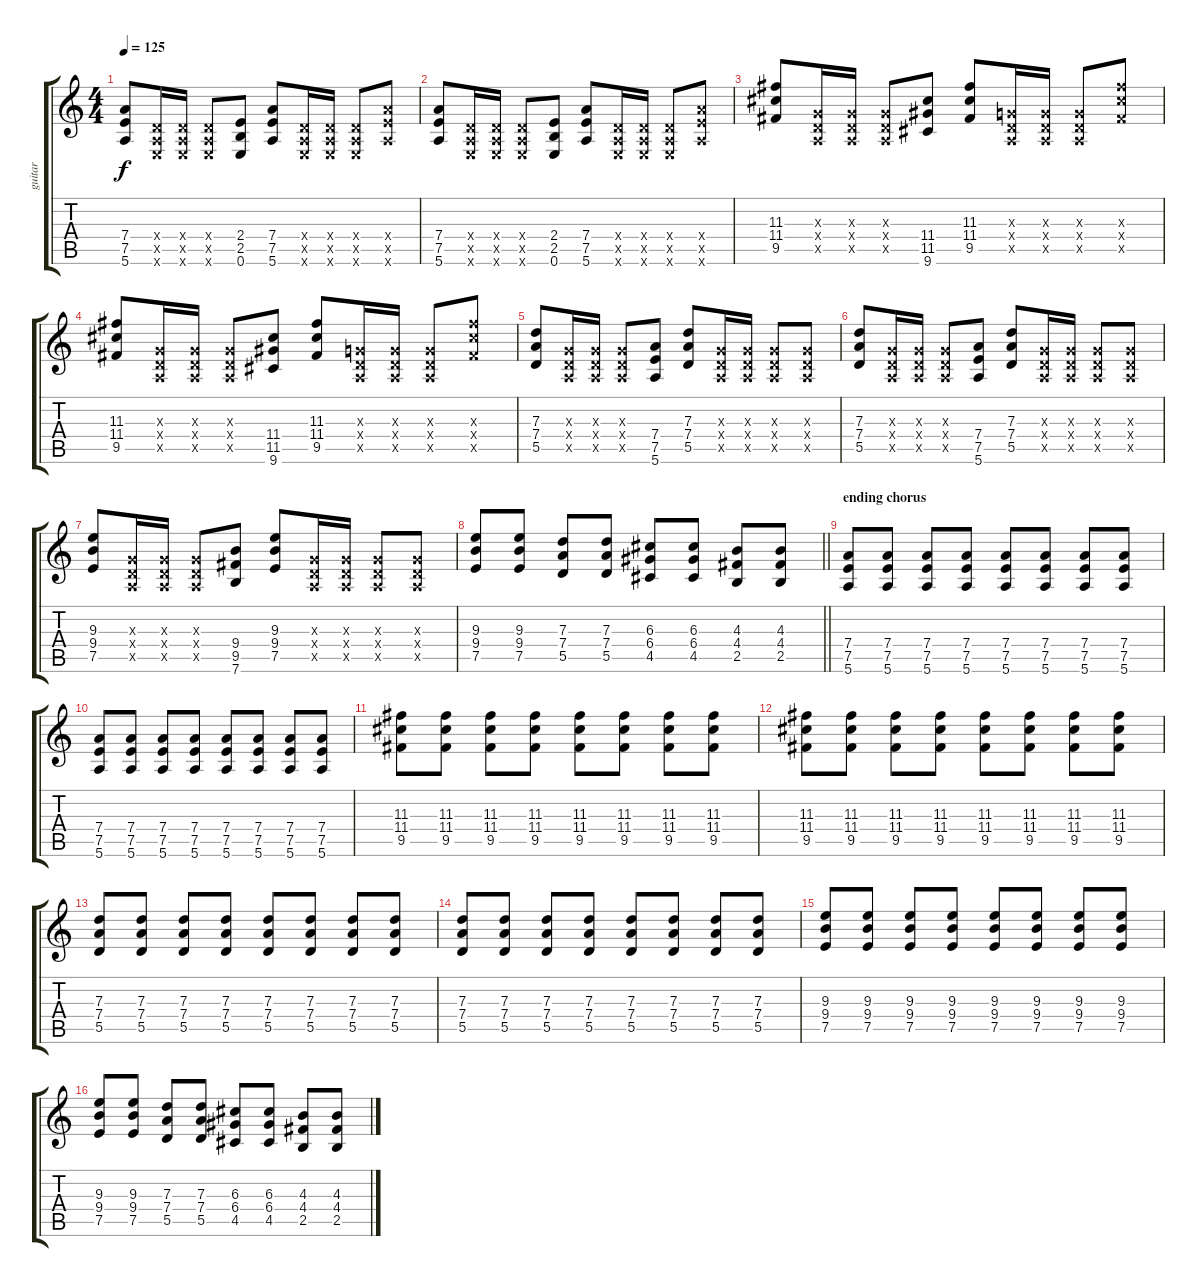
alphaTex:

\track ("guitar" "guitar") {instrument distortionguitar}
\staff {score tabs}
\tuning (E4 B3 G3 D3 A2 E2) {hide}
\ts (4 4)
\tempo 125
\clef g2
\ks c
(7.4 7.5 5.6).8{dy f} (0.4{x} 0.5{x} 0.6{x}).16 (0.4{x} 0.5{x} 0.6{x}).16 (0.4{x} 0.5{x} 0.6{x}).8 (2.4 2.5 0.6).8 (7.4 7.5 5.6).8 (0.4{x} 0.5{x} 0.6{x}).16 (0.4{x} 0.5{x} 0.6{x}).16 (0.4{x} 0.5{x} 0.6{x}).8 (7.4{x} 7.5{x} 5.6{x}).8 |
(7.4 7.5 5.6).8 (0.4{x} 0.5{x} 0.6{x}).16 (0.4{x} 0.5{x} 0.6{x}).16 (0.4{x} 0.5{x} 0.6{x}).8 (2.4 2.5 0.6).8 (7.4 7.5 5.6).8 (0.4{x} 0.5{x} 0.6{x}).16 (0.4{x} 0.5{x} 0.6{x}).16 (0.4{x} 0.5{x} 0.6{x}).8 (7.4{x} 7.5{x} 5.6{x}).8 |
(11.3 11.4 9.5).8 (0.3{x} 0.4{x} 0.5{x}).16 (0.3{x} 0.4{x} 0.5{x}).16 (0.3{x} 0.4{x} 0.5{x}).8 (11.4 11.5 9.6).8 (11.3 11.4 9.5).8 (0.3{x} 0.4{x} 0.5{x}).16 (0.3{x} 0.4{x} 0.5{x}).16 (0.3{x} 0.4{x} 0.5{x}).8 (11.3{x} 11.4{x} 9.5{x}).8 |
(11.3 11.4 9.5).8 (0.3{x} 0.4{x} 0.5{x}).16 (0.3{x} 0.4{x} 0.5{x}).16 (0.3{x} 0.4{x} 0.5{x}).8 (11.4 11.5 9.6).8 (11.3 11.4 9.5).8 (0.3{x} 0.4{x} 0.5{x}).16 (0.3{x} 0.4{x} 0.5{x}).16 (0.3{x} 0.4{x} 0.5{x}).8 (11.3{x} 11.4{x} 9.5{x}).8 |
(7.3 7.4 5.5).8 (0.3{x} 0.4{x} 0.5{x}).16 (0.3{x} 0.4{x} 0.5{x}).16 (0.3{x} 0.4{x} 0.5{x}).8 (7.4 7.5 5.6).8 (7.3 7.4 5.5).8 (0.3{x} 0.4{x} 0.5{x}).16 (0.3{x} 0.4{x} 0.5{x}).16 (0.3{x} 0.4{x} 0.5{x}).8 (0.3{x} 0.4{x} 0.5{x}).8 |
(7.3 7.4 5.5).8 (0.3{x} 0.4{x} 0.5{x}).16 (0.3{x} 0.4{x} 0.5{x}).16 (0.3{x} 0.4{x} 0.5{x}).8 (7.4 7.5 5.6).8 (7.3 7.4 5.5).8 (0.3{x} 0.4{x} 0.5{x}).16 (0.3{x} 0.4{x} 0.5{x}).16 (0.3{x} 0.4{x} 0.5{x}).8 (0.3{x} 0.4{x} 0.5{x}).8 |
(9.3 9.4 7.5).8 (0.3{x} 0.4{x} 0.5{x}).16 (0.3{x} 0.4{x} 0.5{x}).16 (0.3{x} 0.4{x} 0.5{x}).8 (9.4 9.5 7.6).8 (9.3 9.4 7.5).8 (0.3{x} 0.4{x} 0.5{x}).16 (0.3{x} 0.4{x} 0.5{x}).16 (0.3{x} 0.4{x} 0.5{x}).8 (0.3{x} 0.4{x} 0.5{x}).8 |
\barLineRight lightlight
(9.3 9.4 7.5).8 (9.3 9.4 7.5).8 (7.3 7.4 5.5).8 (7.3 7.4 5.5).8 (6.3 6.4 4.5).8 (6.3 6.4 4.5).8 (4.3 4.4 2.5).8 (4.3 4.4 2.5).8 |
\section ("" "ending chorus")
(7.4 7.5 5.6).8 (7.4 7.5 5.6).8 (7.4 7.5 5.6).8 (7.4 7.5 5.6).8 (7.4 7.5 5.6).8 (7.4 7.5 5.6).8 (7.4 7.5 5.6).8 (7.4 7.5 5.6).8 |
(7.4 7.5 5.6).8 (7.4 7.5 5.6).8 (7.4 7.5 5.6).8 (7.4 7.5 5.6).8 (7.4 7.5 5.6).8 (7.4 7.5 5.6).8 (7.4 7.5 5.6).8 (7.4 7.5 5.6).8 |
(11.3 11.4 9.5).8 (11.3 11.4 9.5).8 (11.3 11.4 9.5).8 (11.3 11.4 9.5).8 (11.3 11.4 9.5).8 (11.3 11.4 9.5).8 (11.3 11.4 9.5).8 (11.3 11.4 9.5).8 |
(11.3 11.4 9.5).8 (11.3 11.4 9.5).8 (11.3 11.4 9.5).8 (11.3 11.4 9.5).8 (11.3 11.4 9.5).8 (11.3 11.4 9.5).8 (11.3 11.4 9.5).8 (11.3 11.4 9.5).8 |
(7.3 7.4 5.5).8 (7.3 7.4 5.5).8 (7.3 7.4 5.5).8 (7.3 7.4 5.5).8 (7.3 7.4 5.5).8 (7.3 7.4 5.5).8 (7.3 7.4 5.5).8 (7.3 7.4 5.5).8 |
(7.3 7.4 5.5).8 (7.3 7.4 5.5).8 (7.3 7.4 5.5).8 (7.3 7.4 5.5).8 (7.3 7.4 5.5).8 (7.3 7.4 5.5).8 (7.3 7.4 5.5).8 (7.3 7.4 5.5).8 |
(9.3 9.4 7.5).8 (9.3 9.4 7.5).8 (9.3 9.4 7.5).8 (9.3 9.4 7.5).8 (9.3 9.4 7.5).8 (9.3 9.4 7.5).8 (9.3 9.4 7.5).8 (9.3 9.4 7.5).8 |
(9.3 9.4 7.5).8 (9.3 9.4 7.5).8 (7.3 7.4 5.5).8 (7.3 7.4 5.5).8 (6.3 6.4 4.5).8 (6.3 6.4 4.5).8 (4.3 4.4 2.5).8 (4.3 4.4 2.5).8
